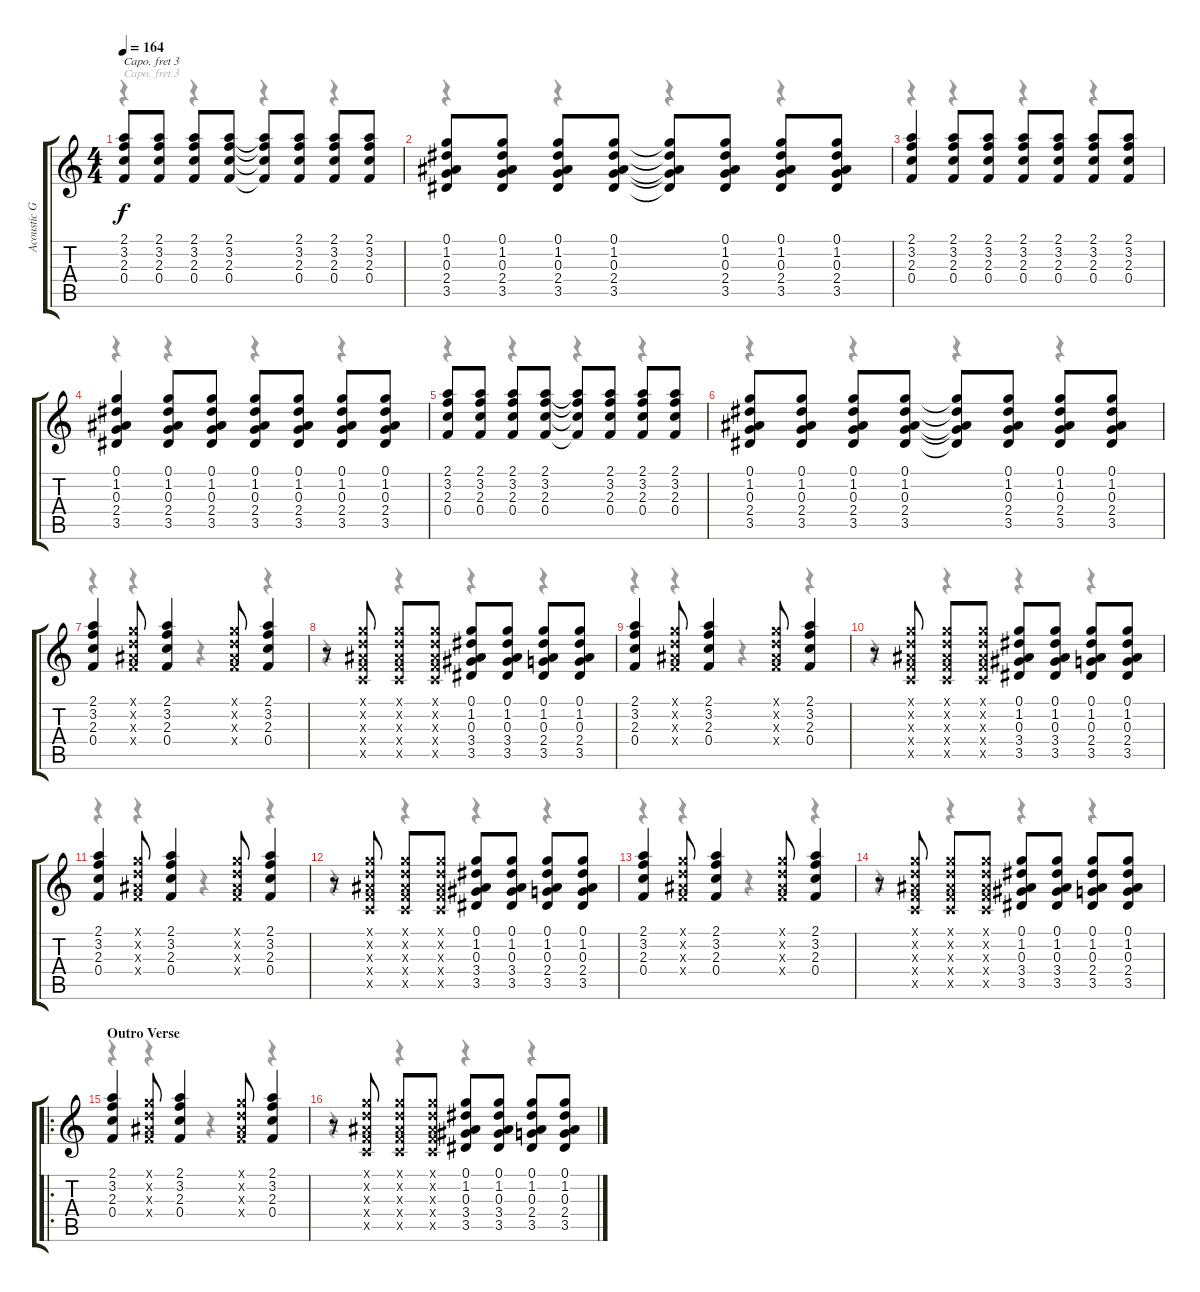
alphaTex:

\track ("Acoustic Guitar (Capo 3rd fret)" "Acoustic G") {instrument acousticguitarsteel}
\staff {score tabs}
\capo 3
\tuning (E4 B3 G3 D3 A2 E2) {hide}
\voice
\ts (4 4)
\tempo 164
\clef g2
\ks c
(2.1 3.2 2.3 0.4).8{dy f} (2.1 3.2 2.3 0.4).8 (2.1 3.2 2.3 0.4).8 (2.1 3.2 2.3 0.4).8 (2.1{t} 3.2{t} 2.3{t} 0.4{t}).8 (2.1 3.2 2.3 0.4).8 (2.1 3.2 2.3 0.4).8 (2.1 3.2 2.3 0.4).8 |
(0.1 1.2 0.3 2.4 3.5).8 (0.1 1.2 0.3 2.4 3.5).8 (0.1 1.2 0.3 2.4 3.5).8 (0.1 1.2 0.3 2.4 3.5).8 (0.1{t} 1.2{t} 0.3{t} 2.4{t} 3.5{t}).8 (0.1 1.2 0.3 2.4 3.5).8 (0.1 1.2 0.3 2.4 3.5).8 (0.1 1.2 0.3 2.4 3.5).8 |
(2.1 3.2 2.3 0.4).4 (2.1 3.2 2.3 0.4).8 (2.1 3.2 2.3 0.4).8 (2.1 3.2 2.3 0.4).8 (2.1 3.2 2.3 0.4).8 (2.1 3.2 2.3 0.4).8 (2.1 3.2 2.3 0.4).8 |
(0.1 1.2 0.3 2.4 3.5).4 (0.1 1.2 0.3 2.4 3.5).8 (0.1 1.2 0.3 2.4 3.5).8 (0.1 1.2 0.3 2.4 3.5).8 (0.1 1.2 0.3 2.4 3.5).8 (0.1 1.2 0.3 2.4 3.5).8 (0.1 1.2 0.3 2.4 3.5).8 |
(2.1 3.2 2.3 0.4).8 (2.1 3.2 2.3 0.4).8 (2.1 3.2 2.3 0.4).8 (2.1 3.2 2.3 0.4).8 (2.1{t} 3.2{t} 2.3{t} 0.4{t}).8 (2.1 3.2 2.3 0.4).8 (2.1 3.2 2.3 0.4).8 (2.1 3.2 2.3 0.4).8 |
(0.1 1.2 0.3 2.4 3.5).8 (0.1 1.2 0.3 2.4 3.5).8 (0.1 1.2 0.3 2.4 3.5).8 (0.1 1.2 0.3 2.4 3.5).8 (0.1{t} 1.2{t} 0.3{t} 2.4{t} 3.5{t}).8 (0.1 1.2 0.3 2.4 3.5).8 (0.1 1.2 0.3 2.4 3.5).8 (0.1 1.2 0.3 2.4 3.5).8 |
(2.1 3.2 2.3 0.4).4 (0.1{x} 0.2{x} 0.3{x} 0.4{x}).8 (2.1 3.2 2.3 0.4).4 (0.1{x} 0.2{x} 0.3{x} 0.4{x}).8 (2.1 3.2 2.3 0.4).4 |
r.8 (0.1{x} 0.2{x} 0.3{x} 0.4{x} 0.5{x}).8 (0.1{x} 0.2{x} 0.3{x} 0.4{x} 0.5{x}).8 (0.1{x} 0.2{x} 0.3{x} 0.4{x} 0.5{x}).8 (0.1 1.2 0.3 3.4 3.5).8 (0.1 1.2 0.3 3.4 3.5).8 (0.1 1.2 0.3 2.4 3.5).8 (0.1 1.2 0.3 2.4 3.5).8 |
(2.1 3.2 2.3 0.4).4 (0.1{x} 0.2{x} 0.3{x} 0.4{x}).8 (2.1 3.2 2.3 0.4).4 (0.1{x} 0.2{x} 0.3{x} 0.4{x}).8 (2.1 3.2 2.3 0.4).4 |
r.8 (0.1{x} 0.2{x} 0.3{x} 0.4{x} 0.5{x}).8 (0.1{x} 0.2{x} 0.3{x} 0.4{x} 0.5{x}).8 (0.1{x} 0.2{x} 0.3{x} 0.4{x} 0.5{x}).8 (0.1 1.2 0.3 3.4 3.5).8 (0.1 1.2 0.3 3.4 3.5).8 (0.1 1.2 0.3 2.4 3.5).8 (0.1 1.2 0.3 2.4 3.5).8 |
(2.1 3.2 2.3 0.4).4 (0.1{x} 0.2{x} 0.3{x} 0.4{x}).8 (2.1 3.2 2.3 0.4).4 (0.1{x} 0.2{x} 0.3{x} 0.4{x}).8 (2.1 3.2 2.3 0.4).4 |
r.8 (0.1{x} 0.2{x} 0.3{x} 0.4{x} 0.5{x}).8 (0.1{x} 0.2{x} 0.3{x} 0.4{x} 0.5{x}).8 (0.1{x} 0.2{x} 0.3{x} 0.4{x} 0.5{x}).8 (0.1 1.2 0.3 3.4 3.5).8 (0.1 1.2 0.3 3.4 3.5).8 (0.1 1.2 0.3 2.4 3.5).8 (0.1 1.2 0.3 2.4 3.5).8 |
(2.1 3.2 2.3 0.4).4 (0.1{x} 0.2{x} 0.3{x} 0.4{x}).8 (2.1 3.2 2.3 0.4).4 (0.1{x} 0.2{x} 0.3{x} 0.4{x}).8 (2.1 3.2 2.3 0.4).4 |
r.8 (0.1{x} 0.2{x} 0.3{x} 0.4{x} 0.5{x}).8 (0.1{x} 0.2{x} 0.3{x} 0.4{x} 0.5{x}).8 (0.1{x} 0.2{x} 0.3{x} 0.4{x} 0.5{x}).8 (0.1 1.2 0.3 3.4 3.5).8 (0.1 1.2 0.3 3.4 3.5).8 (0.1 1.2 0.3 2.4 3.5).8 (0.1 1.2 0.3 2.4 3.5).8 |
\ro
\section ("" "Outro Verse")
(2.1 3.2 2.3 0.4).4 (0.1{x} 0.2{x} 0.3{x} 0.4{x}).8 (2.1 3.2 2.3 0.4).4 (0.1{x} 0.2{x} 0.3{x} 0.4{x}).8 (2.1 3.2 2.3 0.4).4 |
r.8 (0.1{x} 0.2{x} 0.3{x} 0.4{x} 0.5{x}).8 (0.1{x} 0.2{x} 0.3{x} 0.4{x} 0.5{x}).8 (0.1{x} 0.2{x} 0.3{x} 0.4{x} 0.5{x}).8 (0.1 1.2 0.3 3.4 3.5).8 (0.1 1.2 0.3 3.4 3.5).8 (0.1 1.2 0.3 2.4 3.5).8 (0.1 1.2 0.3 2.4 3.5).8
\voice
\clef g2
\ottava regular
\simile none
\ks c
r.4{dy f} r.4 r.4 r.4 |
r.4 r.4 r.4 r.4 |
r.4 r.4 r.4 r.4 |
r.4 r.4 r.4 r.4 |
r.4 r.4 r.4 r.4 |
r.4 r.4 r.4 r.4 |
r.4 r.4 r.4 r.4 |
r.4 r.4 r.4 r.4 |
r.4 r.4 r.4 r.4 |
r.4 r.4 r.4 r.4 |
r.4 r.4 r.4 r.4 |
r.4 r.4 r.4 r.4 |
r.4 r.4 r.4 r.4 |
r.4 r.4 r.4 r.4 |
r.4 r.4 r.4 r.4 |
r.4 r.4 r.4 r.4
